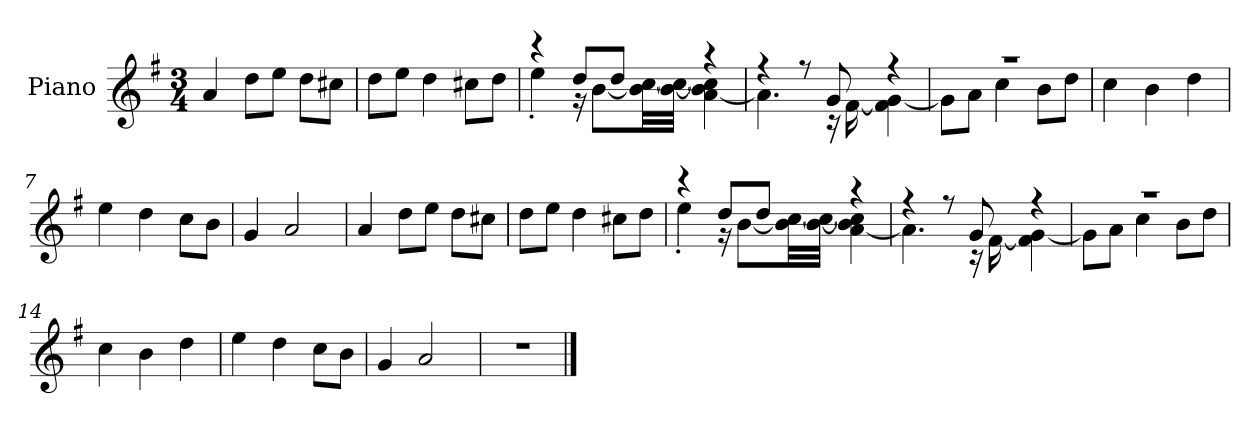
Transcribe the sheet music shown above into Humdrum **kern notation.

**kern
*part1
*staff1
*I"Piano
*I'P-no
*clefG2
*k[f#]
*M3/4
*MM177
=1
4a/
8dd\L
8ee\J
8dd\L
8cc#X\J
=2
8dd\L
8ee\J
4dd\
8cc#X\L
8dd\J
=3
*^
4r	4ee'\
8dd/L	16r
.	[8b\L
8dd/J	.
.	32b\] [32cc\LL
.	[32b\ 32cc\_JJJ
4r	[4a\ 4b\] 4cc\]
=4	=4
4r	4.a\]
8r	.
8g/	16r
.	[16f#\
4r	4f#\] [4g\
=5	=5
2.r	8g\L]
.	8a\J
.	4cc\
.	8b\L
.	8dd\J
*v	*v
=6
4cc\
4b\
4dd\
!!LO:LB:g=z
=7
4ee\
4dd\
8cc\L
8b\J
=8
4g/
2a/
=9
4a/
8dd\L
8ee\J
8dd\L
8cc#X\J
=10
8dd\L
8ee\J
4dd\
8cc#X\L
8dd\J
=11
*^
4r	4ee'\
8dd/L	16r
.	[8b\L
8dd/J	.
.	32b\] [32cc\LL
.	[32b\ 32cc\_JJJ
4r	[4a\ 4b\] 4cc\]
=12	=12
4r	4.a\]
8r	.
8g/	16r
.	[16f#\
4r	4f#\] [4g\
=13	=13
2.r	8g\L]
.	8a\J
.	4cc\
.	8b\L
.	8dd\J
*v	*v
!!LO:LB:g=z
=14
4cc\
4b\
4dd\
=15
4ee\
4dd\
8cc\L
8b\J
=16
4g/
2a/
=17
2.r
==
*-
